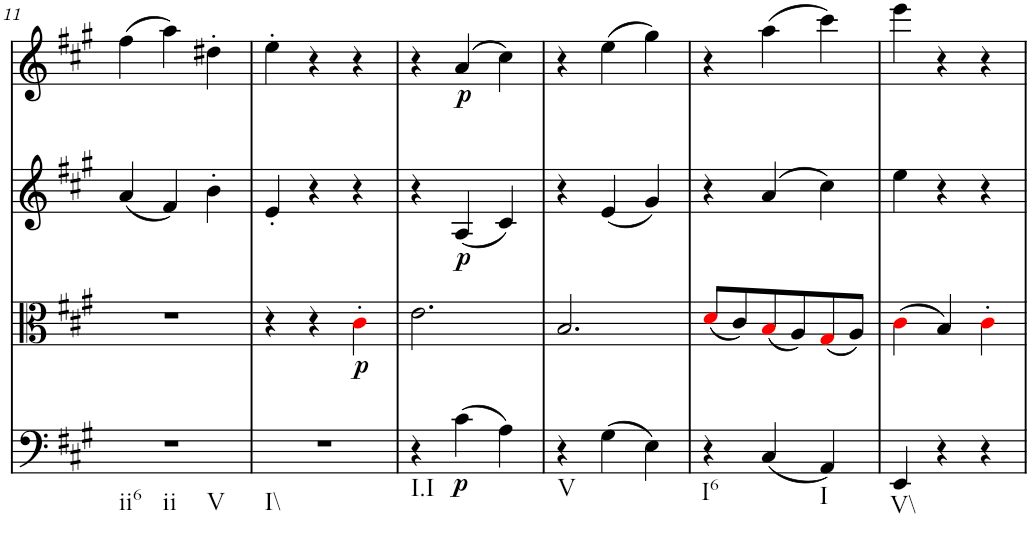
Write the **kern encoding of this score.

**kern	**dynam	**kern	**dynam	**kern	**kern	**dynam
*part4	*part4	*part3	*part3	*part2	*part1	*part1
*staff4	*staff4	*staff3	*staff3	*staff2	*staff1	*staff1
*I"Violoncello	*	*I"Viola	*	*I"Violin 2	*I"Violin 1	*
*I'Vc	*	*I'Vla	*	*I'Vln	*I'Vln	*
!!LO:PB:g=z
*clefF4	*	*clefC3	*	*clefG2	*clefG2	*
*k[f#c#g#]	*	*k[f#c#g#]	*	*k[f#c#g#]	*k[f#c#g#]	*
*M3/4	*	*M3/4	*	*M3/4	*M3/4	*
=11	=11	=11	=11	=11	=11	=11
!LO:TX:b:t=ii6	!	!	!	!	!	!
!LO:TX:b:t=ii	!	!	!	!	!	!
!LO:TX:b:t=V	!	!	!	!	!	!
2.r	.	2.r	.	(4a/	(4ff#\	.
.	.	.	.	4f#/)	4aa\)	.
.	.	.	.	4b'\	4dd#X'\	.
=12	=12	=12	=12	=12	=12	=12
!LO:TX:b:t=I\\	!	!	!	!	!	!
2.r	.	4r	.	4e'/	4ee'\	.
.	.	4r	.	4r	4r	.
!	!	!	!LO:DY:b	!	!	!
.	.	4c#'i\	p	4r	4r	.
=13	=13	=13	=13	=13	=13	=13
!LO:TX:b:t=I.I	!	!	!	!	!	!
!	!	!	!LO:DY:a	!	!	!
4r	.	2.e\	p	4r	4r	.
!	!LO:DY:b	!	!	!	!	!LO:DY:b
(4c#\	p	.	.	(4A/	(4a/	p
4A\)	.	.	.	4c#/)	4cc#\)	.
=14	=14	=14	=14	=14	=14	=14
!LO:TX:b:t=V	!	!	!	!	!	!
4r	.	2.B/	.	4r	4r	.
(4G#\	.	.	.	(4e/	(4ee\	.
4E\)	.	.	.	4g#/)	4gg#\)	.
=15	=15	=15	=15	=15	=15	=15
!LO:TX:b:t=I6	!	!	!	!	!	!
4r	.	(8di/L	.	4r	4r	.
.	.	8c#/)	.	.	.	.
(4C#/	.	(8Bi/	.	(4a/	(4aa\	.
.	.	8A/)	.	.	.	.
!LO:TX:b:t=I	!	!	!	!	!	!
4AA/)	.	(8G#i/	.	4cc#\)	4ccc#\)	.
.	.	8A/J)	.	.	.	.
=16	=16	=16	=16	=16	=16	=16
!LO:TX:b:t=V\\	!	!	!	!	!	!
4EE/	.	(4c#i\	.	4ee\	4eee\	.
4r	.	4B/)	.	4r	4r	.
4r	.	4c#'i\	.	4r	4r	.
=	=	=	=	=	=	=
*-	*-	*-	*-	*-	*-	*-
